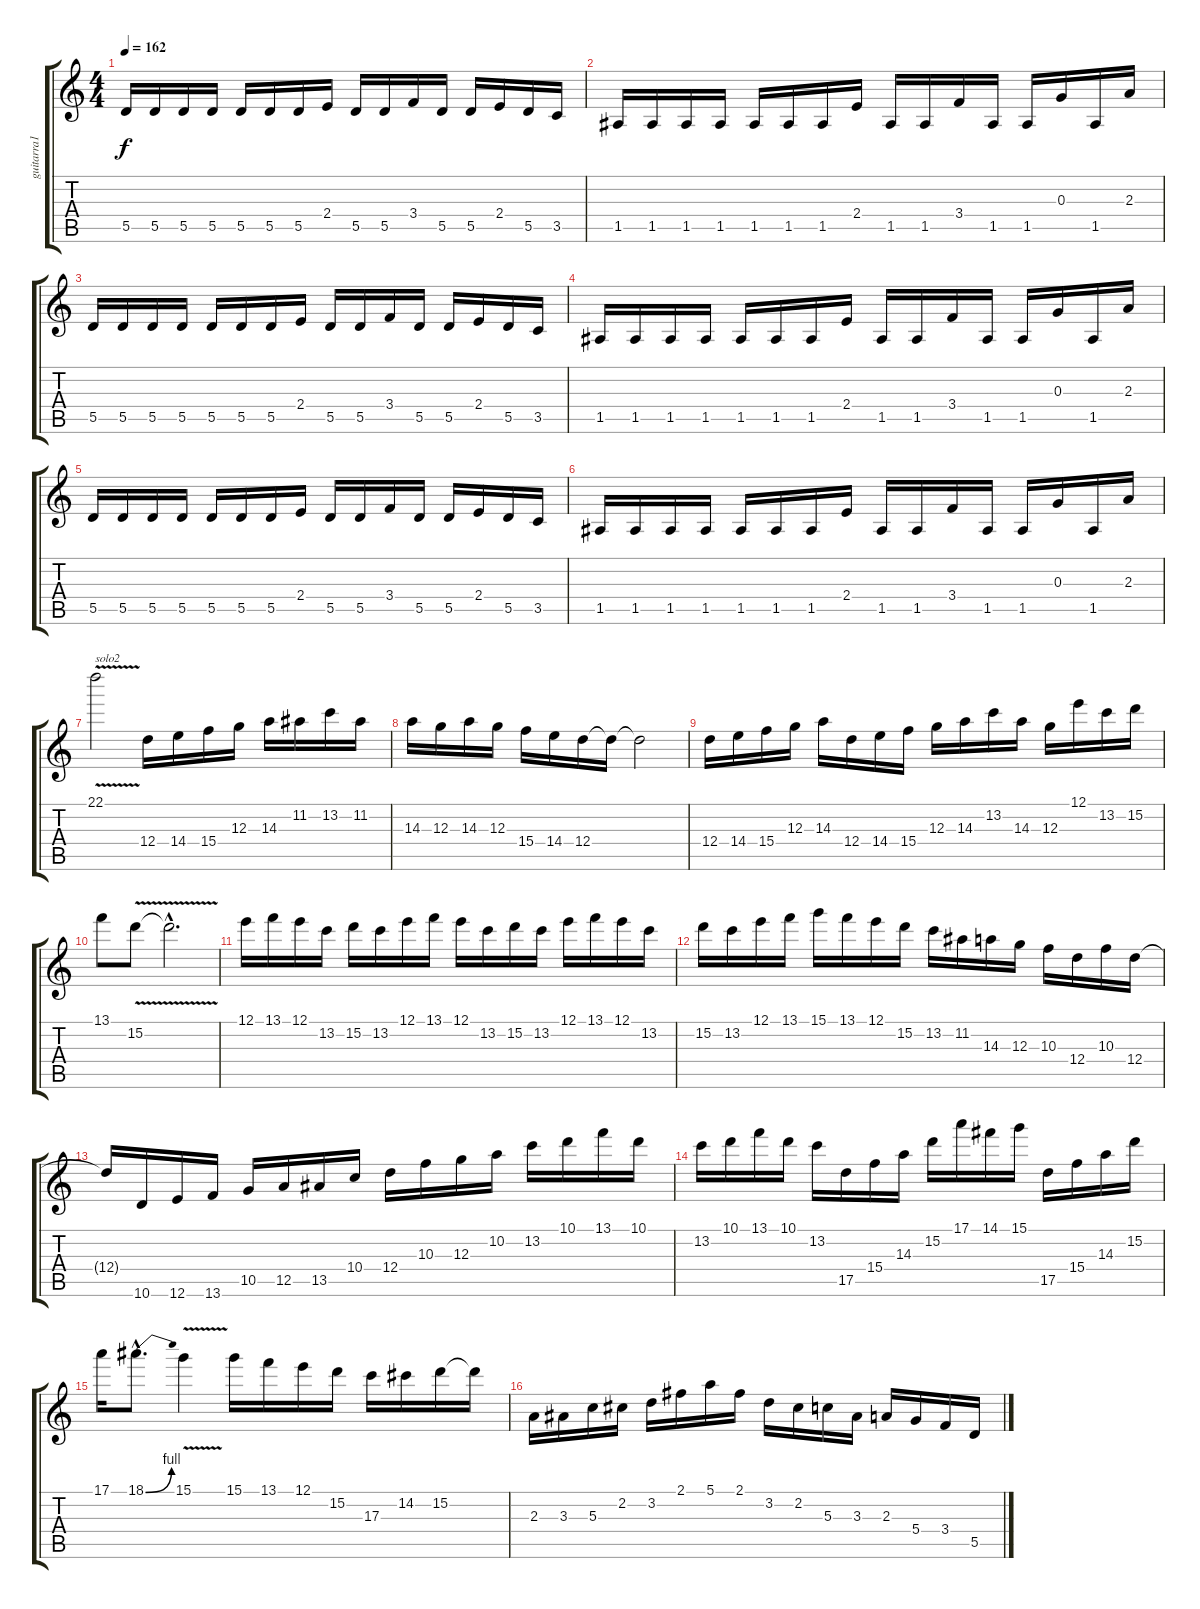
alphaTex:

\track ("guitarra1" "guitarra1") {instrument overdrivenguitar}
\staff {score tabs}
\tuning (E4 B3 G3 D3 A2 E2) {hide}
\ts (4 4)
\tempo 162
\clef g2
\ks c
5.5.16{dy f} 5.5.16 5.5.16 5.5.16 5.5.16 5.5.16 5.5.16 2.4.16 5.5.16 5.5.16 3.4.16 5.5.16 5.5.16 2.4.16 5.5.16 3.5.16 |
1.5.16 1.5.16 1.5.16 1.5.16 1.5.16 1.5.16 1.5.16 2.4.16 1.5.16 1.5.16 3.4.16 1.5.16 1.5.16 0.3.16 1.5.16 2.3.16 |
5.5.16 5.5.16 5.5.16 5.5.16 5.5.16 5.5.16 5.5.16 2.4.16 5.5.16 5.5.16 3.4.16 5.5.16 5.5.16 2.4.16 5.5.16 3.5.16 |
1.5.16 1.5.16 1.5.16 1.5.16 1.5.16 1.5.16 1.5.16 2.4.16 1.5.16 1.5.16 3.4.16 1.5.16 1.5.16 0.3.16 1.5.16 2.3.16 |
5.5.16 5.5.16 5.5.16 5.5.16 5.5.16 5.5.16 5.5.16 2.4.16 5.5.16 5.5.16 3.4.16 5.5.16 5.5.16 2.4.16 5.5.16 3.5.16 |
1.5.16 1.5.16 1.5.16 1.5.16 1.5.16 1.5.16 1.5.16 2.4.16 1.5.16 1.5.16 3.4.16 1.5.16 1.5.16 0.3.16 1.5.16 2.3.16 |
22.1{v}.2{txt "solo2" volume 16} 12.4.16 14.4.16 15.4.16 12.3.16 14.3.16 11.2.16 13.2.16 11.2.16 |
14.3.16 12.3.16 14.3.16 12.3.16 15.4.16 14.4.16 12.4.16 12.4{t}.16 12.4{t}.2 |
12.4.16 14.4.16 15.4.16 12.3.16 14.3.16 12.4.16 14.4.16 15.4.16 12.3.16 14.3.16 13.2.16 14.3.16 12.3.16 12.1.16 13.2.16 15.2.16 |
13.1.8 15.2{v}.8 15.2{hac t}.2{d} |
12.1.16 13.1.16 12.1.16 13.2.16 15.2.16 13.2.16 12.1.16 13.1.16 12.1.16 13.2.16 15.2.16 13.2.16 12.1.16 13.1.16 12.1.16 13.2.16 |
15.2.16 13.2.16 12.1.16 13.1.16 15.1.16 13.1.16 12.1.16 15.2.16 13.2.16 11.2.16 14.3.16 12.3.16 10.3.16 12.4.16 10.3.16 12.4.16 |
12.4{t}.16 10.6.16 12.6.16 13.6.16 10.5.16 12.5.16 13.5.16 10.4.16 12.4.16 10.3.16 12.3.16 10.2.16 13.2.16 10.1.16 13.1.16 10.1.16 |
13.2.16 10.1.16 13.1.16 10.1.16 13.2.16 17.5.16 15.4.16 14.3.16 15.2.16 17.1.16 14.1.16 15.1.16 17.5.16 15.4.16 14.3.16 15.2.16 |
17.1.16 18.1{be (bend 0 0 60 4) hac}.8{d} 15.1{v}.4 15.1.16 13.1.16 12.1.16 15.2.16 17.3.16 14.2.16 15.2.16 15.2{t}.16 |
2.3.16 3.3.16 5.3.16 2.2.16 3.2.16 2.1.16 5.1.16 2.1.16 3.2.16 2.2.16 5.3.16 3.3.16 2.3.16 5.4.16 3.4.16 5.5.16
